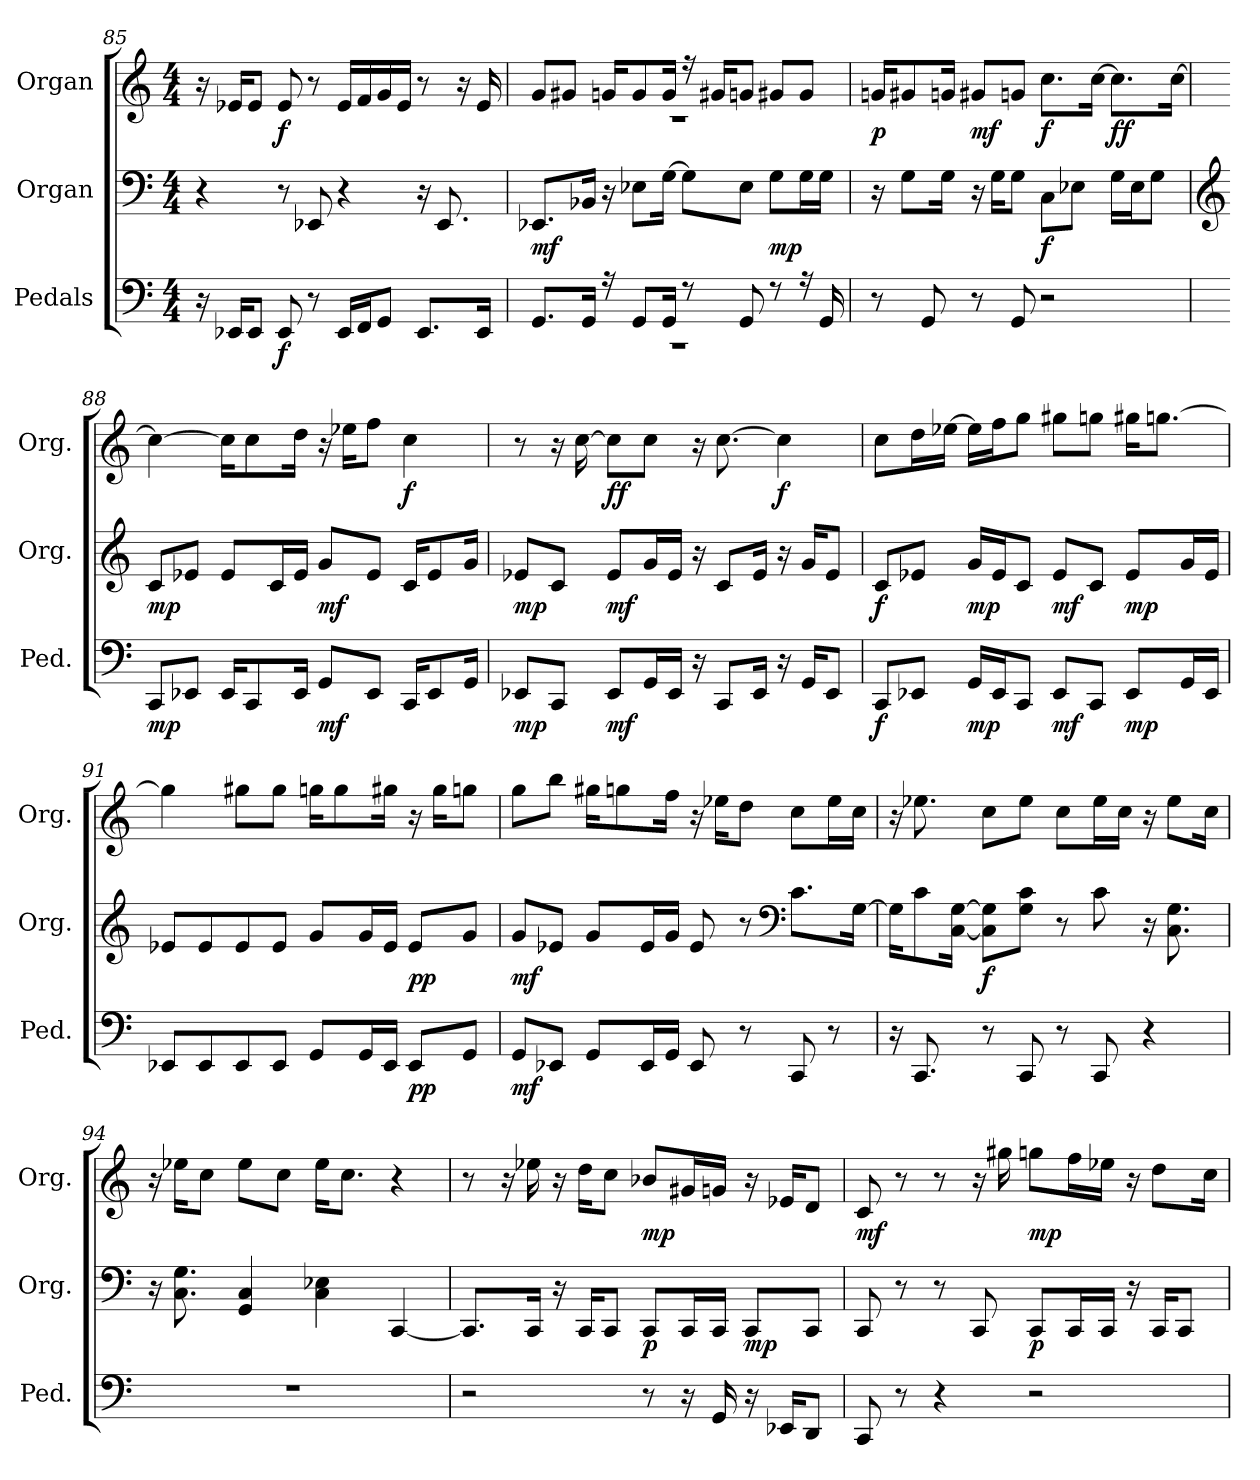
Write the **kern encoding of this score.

**kern	**dynam	**kern	**dynam	**kern	**dynam
*part3	*part3	*part2	*part2	*part1	*part1
*staff3	*staff3	*staff2	*staff2	*staff1	*staff1
*I"Pedals	*	*I"Organ	*	*I"Organ	*
*I'Ped.	*	*I'Org.	*	*I'Org.	*
!!LO:LB:g=z
*clefF4	*	*clefF4	*	*clefG2	*
*k[]	*	*k[]	*	*k[]	*
*C:	*	*C:	*	*C:	*
*M4/4	*	*M4/4	*	*M4/4	*
=85	=85	=85	=85	=85	=85
16r	.	4r	.	16r	.
16EE-Xi/KL	.	.	.	16e-Xi/KL	.
8EE-i/J	.	.	.	8e-i/J	.
8EE-i/	f	8r	.	8e-i/	f
8r	.	8EE-Xi/	.	8r	.
16EE-i/LL	.	4r	.	16e-i/LL	.
16FFi/J	.	.	.	16fi/	.
8GGi/J	.	.	.	16gi/	.
.	.	.	.	16e-i/JJ	.
8.EE-i/L	.	16r	.	8r	.
.	.	8.EE-i/	.	.	.
.	.	.	.	16r	.
16EE-i/Jk	.	.	.	16e-i/	.
=86	=86	=86	=86	=86	=86
*^	*	*	*	*^	*
8.GGi/L	1r	.	8.EE-Xi/L	mf	8gi/L	1r	.
.	.	.	.	.	8g#Xi/J	.	.
16GGi/Jk	.	.	16BB-Xi/Jk	.	.	.	.
16r	.	.	16r	.	16gni/KL	.	.
8GGi/L	.	.	8E-Xi\L	.	8gi/	.	.
16GGi/Jk	.	.	[16Gi\Jk	.	16gi/Jk	.	.
8r	.	.	8Gi\L]	.	16r	.	.
.	.	.	.	.	16g#Xi/KL	.	.
8GGi/	.	.	8E-i\J	.	8gni/J	.	.
8r	.	.	8Gi\L	mp	8g#Xi/L	.	.
16r	.	.	16Gi\L	.	8g#i/J	.	.
16GGi/	.	.	16Gi\JJ	.	.	.	.
*v	*v	*	*	*	*v	*v	*
=87	=87	=87	=87	=87	=87
8r	.	16r	.	16gni/KL	p
.	.	8Gi\L	.	8g#Xi/	.
8GGi/	.	.	.	.	.
.	.	16Gi\Jk	.	16gni/Jk	.
8r	.	16r	.	8g#Xi/L	mf
.	.	16Gi\KL	.	.	.
8GGi/	.	8Gi\J	.	8gni/J	.
2r	.	8Ci\L	f	8.cci\L	f
.	.	8E-Xi\J	.	.	.
.	.	.	.	[16cci\Jk	.
.	.	16Gi\LL	.	8.cci\L]	ff
.	.	16E-i\J	.	.	.
.	.	8Gi\J	.	.	.
.	.	.	.	[16cci\Jk	.
!!LO:PB:g=z
=88	=88	=88	=88	=88	=88
*	*	*clefG2	*	*	*
8CCi/L	mp	8ci/L	mp	4cci\_	.
8EE-Xi/J	.	8e-Xi/J	.	.	.
16EE-i/KL	.	8e-i/L	.	16cci\KL]	.
8CCi/	.	.	.	8cci\	.
.	.	16ci/L	.	.	.
16EE-i/Jk	.	16e-i/JJ	.	16ddi\Jk	.
8GGi/L	mf	8gi/L	mf	16r	.
.	.	.	.	16ee-Xi\KL	.
8EE-i/J	.	8e-i/J	.	8ffi\J	.
16CCi/KL	.	16ci/KL	.	4cci\	f
8EE-i/	.	8e-i/	.	.	.
16GGi/Jk	.	16gi/Jk	.	.	.
=89	=89	=89	=89	=89	=89
8EE-Xi/L	mp	8e-Xi/L	mp	8r	.
8CCi/J	.	8ci/J	.	16r	.
.	.	.	.	[16cci\	.
8EE-i/L	mf	8e-i/L	mf	8cci\L]	ff
16GGi/L	.	16gi/L	.	8cci\J	.
16EE-i/JJ	.	16e-i/JJ	.	.	.
16r	.	16r	.	16r	.
8CCi/L	.	8ci/L	.	[8.cci\	.
16EE-i/Jk	.	16e-i/Jk	.	.	.
16r	.	16r	.	4cci\]	f
16GGi/KL	.	16gi/KL	.	.	.
8EE-i/J	.	8e-i/J	.	.	.
=90	=90	=90	=90	=90	=90
8CCi/L	f	8ci/L	f	8cci\L	.
8EE-Xi/J	.	8e-Xi/J	.	16ddi\L	.
.	.	.	.	[16ee-Xi\JJ	.
16GGi/LL	mp	16gi/LL	mp	16ee-i\LL]	.
16EE-i/J	.	16e-i/J	.	16ffi\J	.
8CCi/J	.	8ci/J	.	8ggi\J	.
8EE-i/L	mf	8e-i/L	mf	8gg#Xi\L	.
8CCi/J	.	8ci/J	.	8ggni\J	.
8EE-i/L	mp	8e-i/L	mp	16gg#Xi\KL	.
.	.	.	.	[8.ggni\J	.
16GGi/L	.	16gi/L	.	.	.
16EE-i/JJ	.	16e-i/JJ	.	.	.
!!LO:LB:g=z
=91	=91	=91	=91	=91	=91
8EE-Xi/L	.	8e-Xi/L	.	4ggi\]	.
8EE-i/	.	8e-i/	.	.	.
8EE-i/	.	8e-i/	.	8gg#Xi\L	.
8EE-i/J	.	8e-i/J	.	8gg#i\J	.
8GGi/L	.	8gi/L	.	16ggni\KL	.
.	.	.	.	8ggi\	.
16GGi/L	.	16gi/L	.	.	.
16EE-i/JJ	.	16e-i/JJ	.	16gg#Xi\Jk	.
8EE-i/L	pp	8e-i/L	pp	16r	.
.	.	.	.	16gg#i\KL	.
8GGi/J	.	8gi/J	.	8ggni\J	.
=92	=92	=92	=92	=92	=92
8GGi/L	mf	8gi/L	mf	8ggi\L	.
8EE-Xi/J	.	8e-Xi/J	.	8bbi\J	.
8GGi/L	.	8gi/L	.	16gg#Xi\KL	.
.	.	.	.	8ggni\	.
16EE-i/L	.	16e-i/L	.	.	.
16GGi/JJ	.	16gi/JJ	.	16ffi\Jk	.
8EE-i/	.	8e-i/	.	16r	.
.	.	.	.	16ee-Xi\KL	.
8r	.	8r	.	8ddi\J	.
*	*	*clefF4	*	*	*
8CCi/	.	8.ci\L	.	8cci\L	.
8r	.	.	.	16ee-i\L	.
.	.	[16Gi\Jk	.	16cci\JJ	.
=93	=93	=93	=93	=93	=93
16r	.	16Gi\KL]	.	16r	.
8.CCi/	.	8ci\	.	8.ee-Xi\	.
.	.	[16Ci\ [16GiJk	.	.	.
8r	.	8Ci\] 8Gi]L	f	8cci\L	.
8CCi/	.	8Gi\ 8ciJ	.	8ee-i\J	.
8r	.	8r	.	8cci\L	.
8CCi/	.	8ci\	.	16ee-i\L	.
.	.	.	.	16cci\JJ	.
4r	.	16r	.	16r	.
.	.	8.Ci\ 8.Gi	.	8ee-i\L	.
.	.	.	.	16cci\Jk	.
!!LO:LB:g=z
=94	=94	=94	=94	=94	=94
1r	.	16r	.	16r	.
.	.	8.Ci\ 8.Gi	.	16ee-Xi\KL	.
.	.	.	.	8cci\J	.
.	.	4GGi/ 4Ci	.	8ee-i\L	.
.	.	.	.	8cci\J	.
.	.	4Ci\ 4E-Xi	.	16ee-i\KL	.
.	.	.	.	8.cci\J	.
.	.	[4CCi/	.	4r	.
=95	=95	=95	=95	=95	=95
2r	.	8.CCi/L]	.	8r	.
.	.	.	.	16r	.
.	.	16CCi/Jk	.	16ee-Xi\	.
.	.	16r	.	16r	.
.	.	16CCi/KL	.	16ddi\KL	.
.	.	8CCi/J	.	8cci\J	.
8r	.	8CCi/L	p	8b-Xi/L	mp
16r	.	16CCi/L	.	16g#Xi/L	.
16GGi/	.	16CCi/JJ	.	16gni/JJ	.
16r	.	8CCi/L	mp	16r	.
16EE-Xi/KL	.	.	.	16e-Xi/KL	.
8DDi/J	.	8CCi/J	.	8di/J	.
=96	=96	=96	=96	=96	=96
8CCi/	.	8CCi/	.	8ci/	mf
8r	.	8r	.	8r	.
4r	.	8r	.	8r	.
.	.	8CCi/	.	16r	.
.	.	.	.	16gg#Xi\	.
2r	.	8CCi/L	p	8ggni\L	mp
.	.	16CCi/L	.	16ffi\L	.
.	.	16CCi/JJ	.	16ee-Xi\JJ	.
.	.	16r	.	16r	.
.	.	16CCi/KL	.	8ddi\L	.
.	.	8CCi/J	.	.	.
.	.	.	.	16cci\Jk	.
=	=	=	=	=	=
*-	*-	*-	*-	*-	*-
